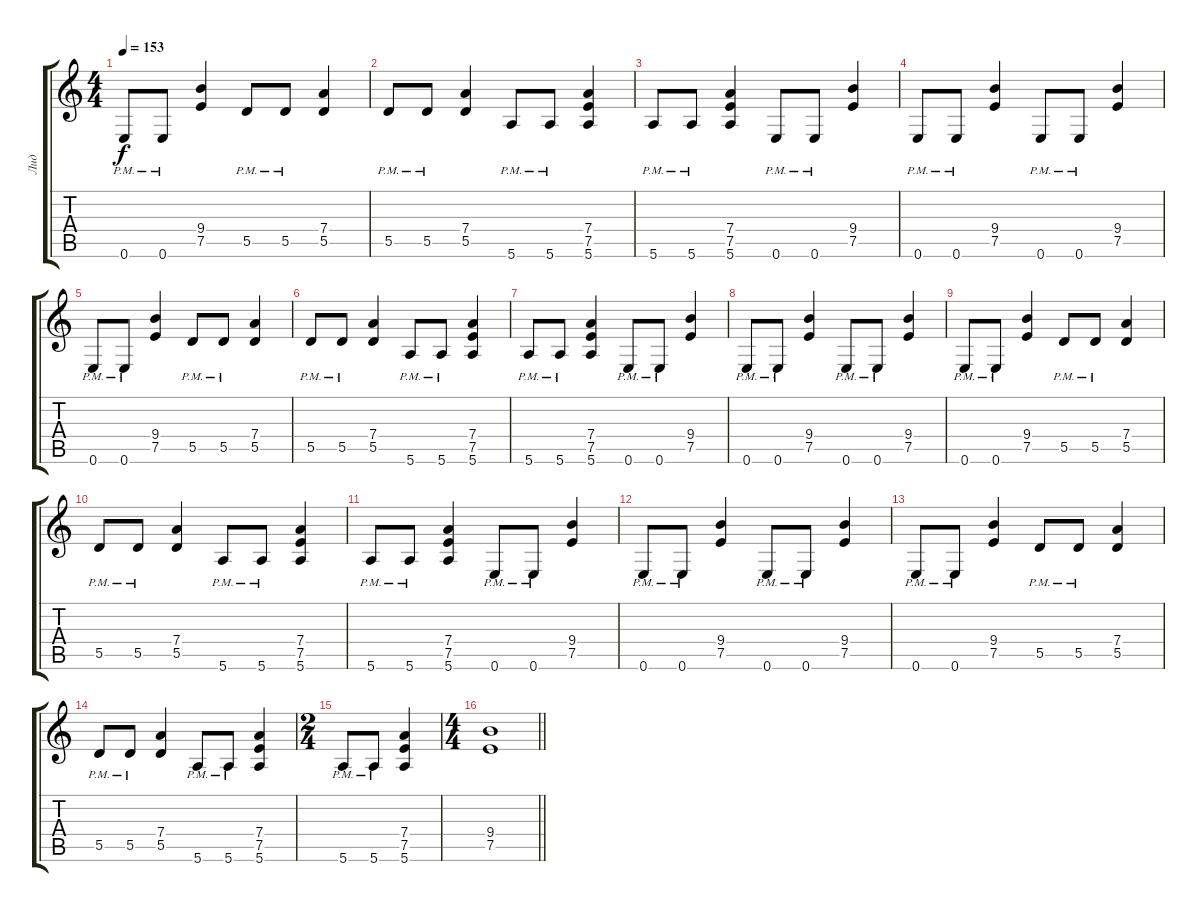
\track ("Лид" "Лид") {instrument distortionguitar}
\staff {score tabs}
\tuning (E4 B3 G3 D3 A2 E2) {hide}
\ts (4 4)
\tempo 153
\clef g2
\ks c
0.6{pm}.8{dy f} 0.6{pm}.8 (9.4 7.5).4 5.5{pm}.8 5.5{pm}.8 (7.4 5.5).4 |
5.5{pm}.8 5.5{pm}.8 (7.4 5.5).4 5.6{pm}.8 5.6{pm}.8 (7.4 7.5 5.6).4 |
5.6{pm}.8 5.6{pm}.8 (7.4 7.5 5.6).4 0.6{pm}.8 0.6{pm}.8 (9.4 7.5).4 |
0.6{pm}.8 0.6{pm}.8 (9.4 7.5).4 0.6{pm}.8 0.6{pm}.8 (9.4 7.5).4 |
0.6{pm}.8 0.6{pm}.8 (9.4 7.5).4 5.5{pm}.8 5.5{pm}.8 (7.4 5.5).4 |
5.5{pm}.8 5.5{pm}.8 (7.4 5.5).4 5.6{pm}.8 5.6{pm}.8 (7.4 7.5 5.6).4 |
5.6{pm}.8 5.6{pm}.8 (7.4 7.5 5.6).4 0.6{pm}.8 0.6{pm}.8 (9.4 7.5).4 |
0.6{pm}.8 0.6{pm}.8 (9.4 7.5).4 0.6{pm}.8 0.6{pm}.8 (9.4 7.5).4 |
0.6{pm}.8 0.6{pm}.8 (9.4 7.5).4 5.5{pm}.8 5.5{pm}.8 (7.4 5.5).4 |
5.5{pm}.8 5.5{pm}.8 (7.4 5.5).4 5.6{pm}.8 5.6{pm}.8 (7.4 7.5 5.6).4 |
5.6{pm}.8 5.6{pm}.8 (7.4 7.5 5.6).4 0.6{pm}.8 0.6{pm}.8 (9.4 7.5).4 |
0.6{pm}.8 0.6{pm}.8 (9.4 7.5).4 0.6{pm}.8 0.6{pm}.8 (9.4 7.5).4 |
0.6{pm}.8 0.6{pm}.8 (9.4 7.5).4 5.5{pm}.8 5.5{pm}.8 (7.4 5.5).4 |
5.5{pm}.8 5.5{pm}.8 (7.4 5.5).4 5.6{pm}.8 5.6{pm}.8 (7.4 7.5 5.6).4 |
\ts (2 4)
5.6{pm}.8 5.6{pm}.8 (7.4 7.5 5.6).4 |
\ts (4 4)
\barLineRight lightlight
(9.4 7.5).1
